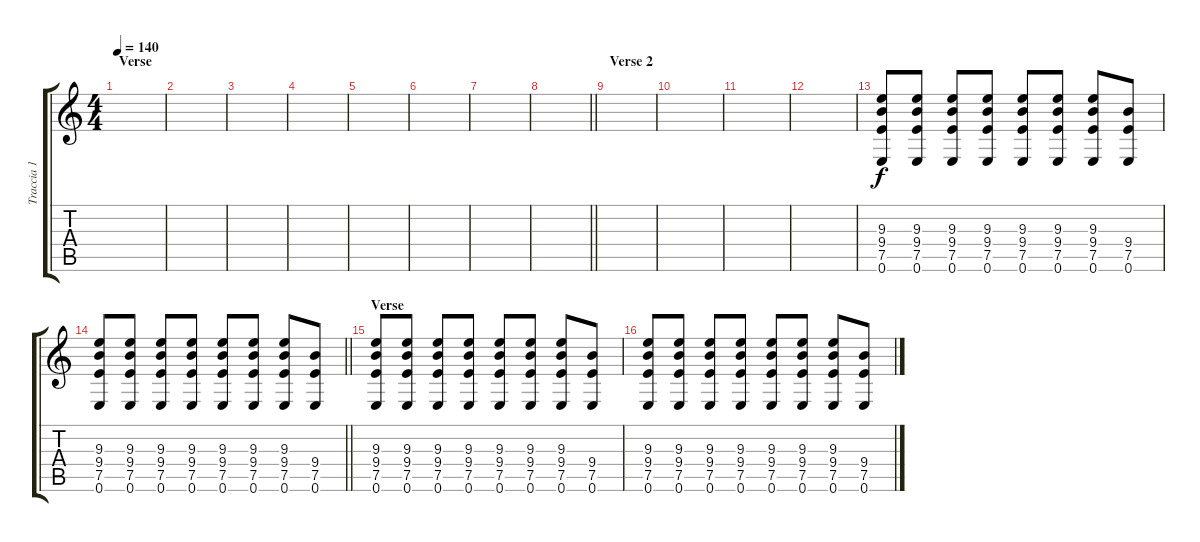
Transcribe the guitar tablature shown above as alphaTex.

\track ("Traccia 1" "Traccia 1") {instrument distortionguitar}
\staff {score tabs}
\tuning (E4 B3 G3 D3 A2 E2) {hide}
\ts (4 4)
\section ("" "Verse")
\tempo 140
\clef g2
\ks c
|
|
|
|
|
|
|
\barLineRight lightlight
|
\section ("" "Verse 2")
|
|
|
|
(9.3 9.4 7.5 0.6).8 (9.3 9.4 7.5 0.6).8 (9.3 9.4 7.5 0.6).8 (9.3 9.4 7.5 0.6).8 (9.3 9.4 7.5 0.6).8 (9.3 9.4 7.5 0.6).8 (9.3 9.4 7.5 0.6).8 (9.4 7.5 0.6).8 |
\barLineRight lightlight
(9.3 9.4 7.5 0.6).8 (9.3 9.4 7.5 0.6).8 (9.3 9.4 7.5 0.6).8 (9.3 9.4 7.5 0.6).8 (9.3 9.4 7.5 0.6).8 (9.3 9.4 7.5 0.6).8 (9.3 9.4 7.5 0.6).8 (9.4 7.5 0.6).8 |
\section ("" "Verse")
(9.3 9.4 7.5 0.6).8 (9.3 9.4 7.5 0.6).8 (9.3 9.4 7.5 0.6).8 (9.3 9.4 7.5 0.6).8 (9.3 9.4 7.5 0.6).8 (9.3 9.4 7.5 0.6).8 (9.3 9.4 7.5 0.6).8 (9.4 7.5 0.6).8 |
(9.3 9.4 7.5 0.6).8 (9.3 9.4 7.5 0.6).8 (9.3 9.4 7.5 0.6).8 (9.3 9.4 7.5 0.6).8 (9.3 9.4 7.5 0.6).8 (9.3 9.4 7.5 0.6).8 (9.3 9.4 7.5 0.6).8 (9.4 7.5 0.6).8
